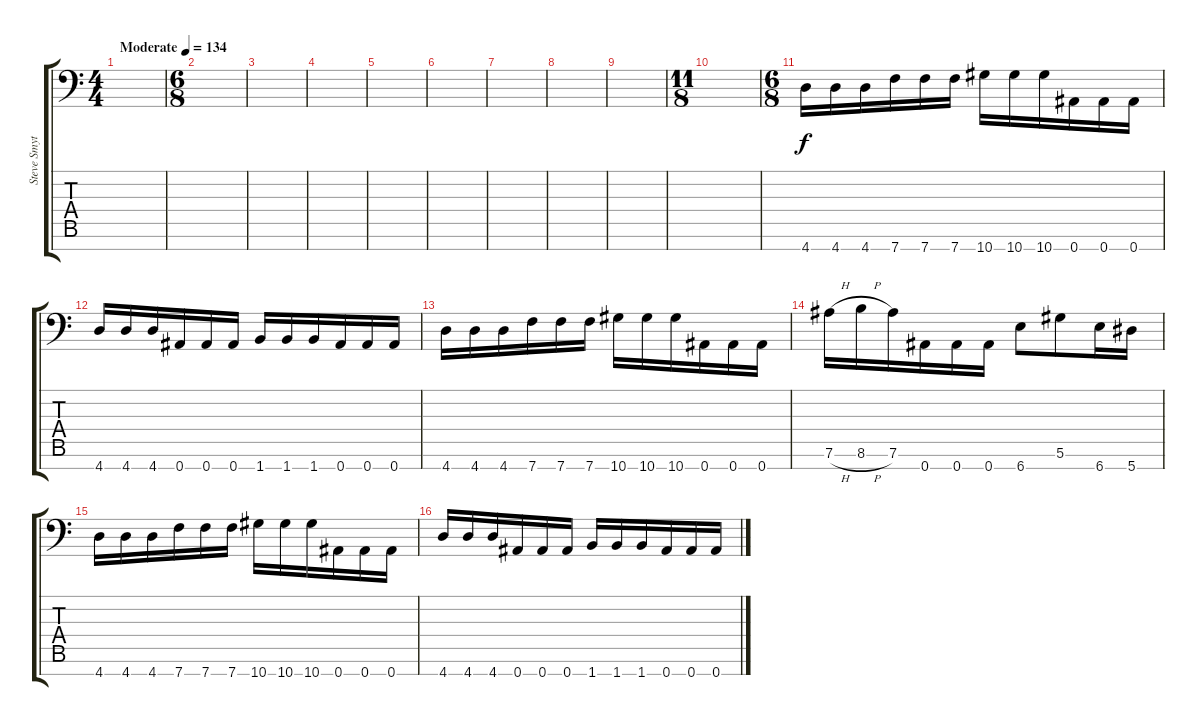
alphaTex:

\track ("Steve Smyth" "Steve Smyt") {instrument distortionguitar}
\staff {score tabs}
\tuning (Eb4 Bb3 Gb3 Db3 Ab2 Eb2 Bb1) {hide}
\ts (4 4)
\tempo (134 "Moderate")
\clef f4
\ks c
|
\ts (6 8)
|
|
|
|
|
|
|
|
\ts (11 8)
|
\ts (6 8)
4.7.16 4.7.16 4.7.16 7.7.16 7.7.16 7.7.16 10.7.16 10.7.16 10.7.16 0.7.16 0.7.16 0.7.16 |
4.7.16 4.7.16 4.7.16 0.7.16 0.7.16 0.7.16 1.7.16 1.7.16 1.7.16 0.7.16 0.7.16 0.7.16 |
4.7.16 4.7.16 4.7.16 7.7.16 7.7.16 7.7.16 10.7.16 10.7.16 10.7.16 0.7.16 0.7.16 0.7.16 |
7.6{h}.16 8.6{h}.16 7.6.16 0.7.16 0.7.16 0.7.16 6.7.8 5.6.8 6.7.16 5.7.16 |
4.7.16 4.7.16 4.7.16 7.7.16 7.7.16 7.7.16 10.7.16 10.7.16 10.7.16 0.7.16 0.7.16 0.7.16 |
4.7.16 4.7.16 4.7.16 0.7.16 0.7.16 0.7.16 1.7.16 1.7.16 1.7.16 0.7.16 0.7.16 0.7.16
